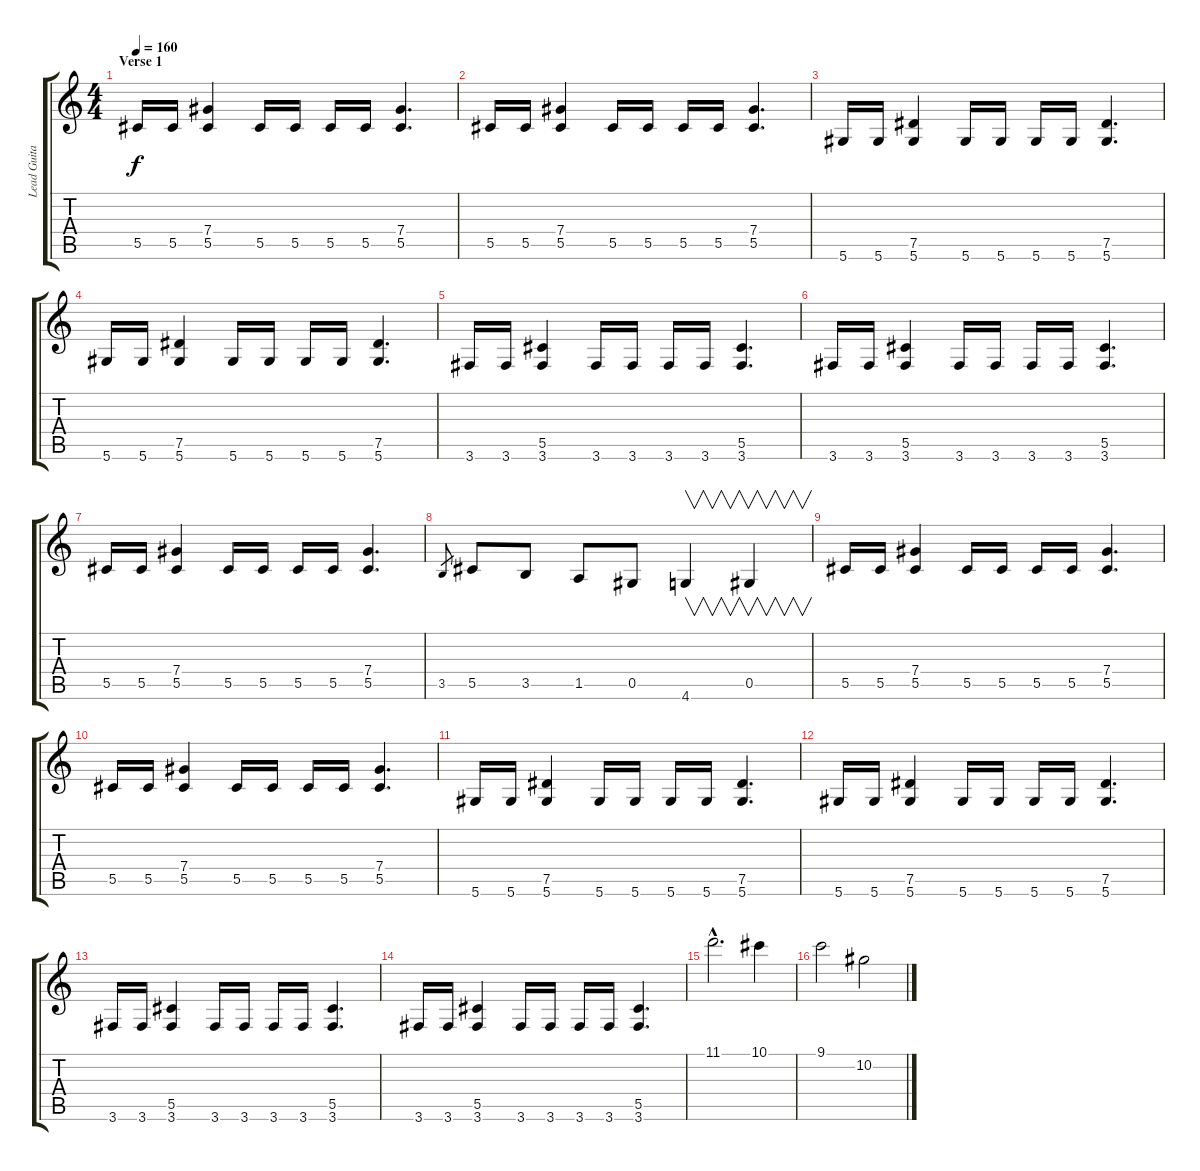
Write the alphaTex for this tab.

\track ("Lead Guitar" "Lead Guita") {instrument overdrivenguitar}
\staff {score tabs}
\tuning (Eb4 Bb3 Gb3 Db3 Ab2 Eb2) {hide}
\ts (4 4)
\section ("" "Verse 1")
\tempo 160
\clef g2
\ks c
5.5.16{dy f} 5.5.16 (7.4 5.5).4 5.5.16 5.5.16 5.5.16 5.5.16 (7.4 5.5).4{d} |
5.5.16 5.5.16 (7.4 5.5).4 5.5.16 5.5.16 5.5.16 5.5.16 (7.4 5.5).4{d} |
5.6.16 5.6.16 (7.5 5.6).4 5.6.16 5.6.16 5.6.16 5.6.16 (7.5 5.6).4{d} |
5.6.16 5.6.16 (7.5 5.6).4 5.6.16 5.6.16 5.6.16 5.6.16 (7.5 5.6).4{d} |
3.6.16 3.6.16 (5.5 3.6).4 3.6.16 3.6.16 3.6.16 3.6.16 (5.5 3.6).4{d} |
3.6.16 3.6.16 (5.5 3.6).4 3.6.16 3.6.16 3.6.16 3.6.16 (5.5 3.6).4{d} |
5.5.16 5.5.16 (7.4 5.5).4 5.5.16 5.5.16 5.5.16 5.5.16 (7.4 5.5).4{d} |
3.5.8{gr} 5.5.8 3.5.8 1.5.8 0.5.8 4.6.4{v} 0.5.4{v} |
5.5.16 5.5.16 (7.4 5.5).4 5.5.16 5.5.16 5.5.16 5.5.16 (7.4 5.5).4{d} |
5.5.16 5.5.16 (7.4 5.5).4 5.5.16 5.5.16 5.5.16 5.5.16 (7.4 5.5).4{d} |
5.6.16 5.6.16 (7.5 5.6).4 5.6.16 5.6.16 5.6.16 5.6.16 (7.5 5.6).4{d} |
5.6.16 5.6.16 (7.5 5.6).4 5.6.16 5.6.16 5.6.16 5.6.16 (7.5 5.6).4{d} |
3.6.16 3.6.16 (5.5 3.6).4 3.6.16 3.6.16 3.6.16 3.6.16 (5.5 3.6).4{d} |
3.6.16 3.6.16 (5.5 3.6).4 3.6.16 3.6.16 3.6.16 3.6.16 (5.5 3.6).4{d} |
11.1{hac}.2{d} 10.1.4 |
9.1.2 10.2.2
